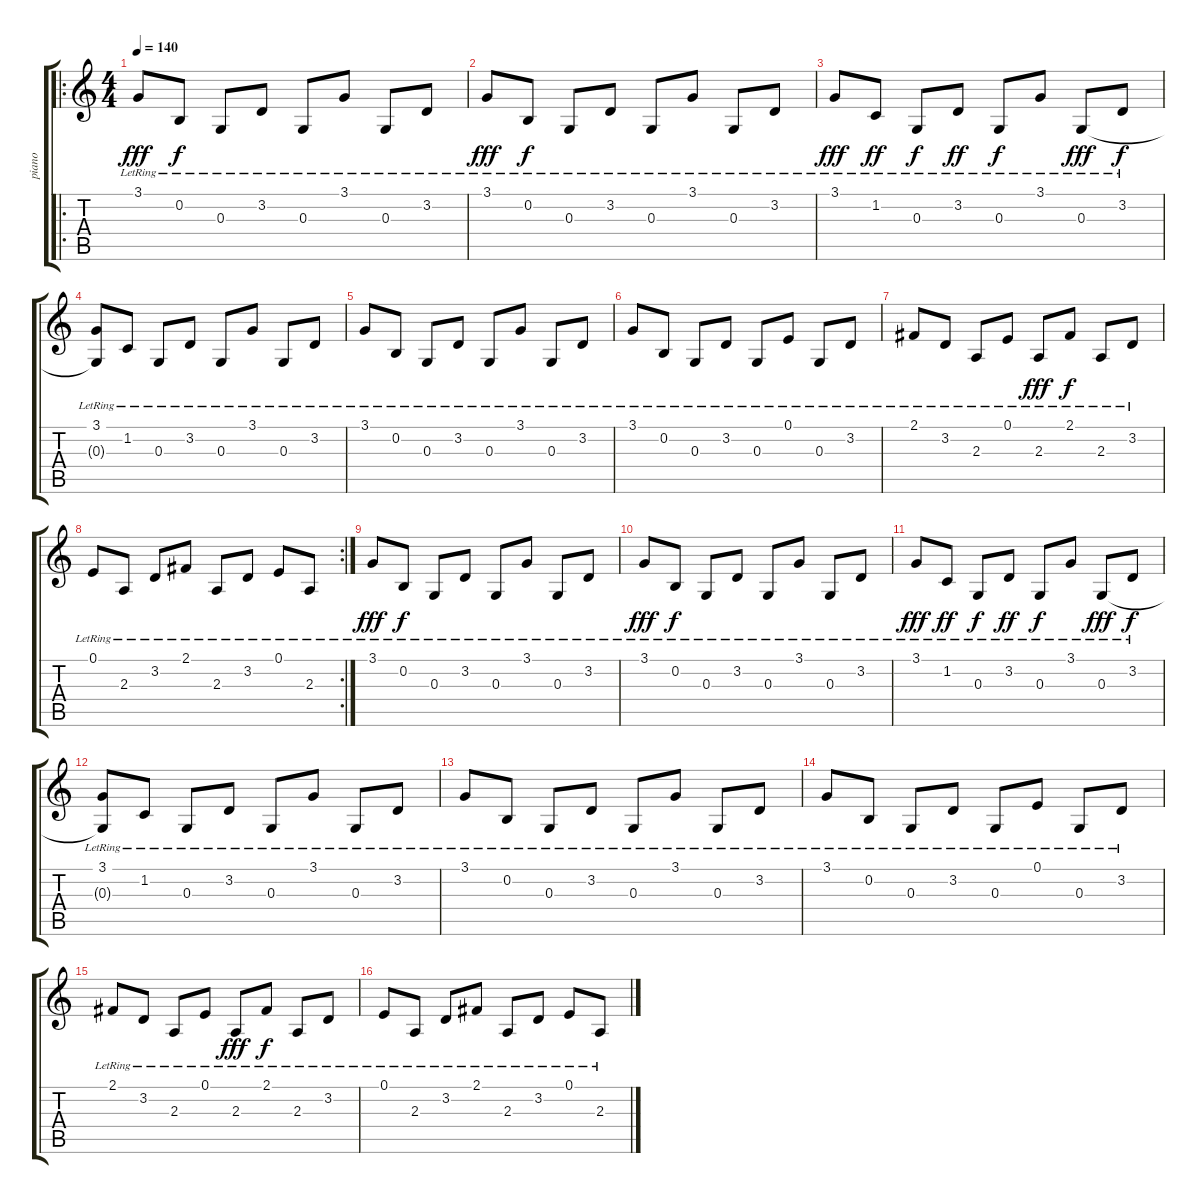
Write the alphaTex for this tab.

\track ("piano" "piano") {instrument acousticgrandpiano}
\staff {score tabs}
\tuning (E4 B3 G3 D3 A2 E2) {hide}
\ro
\ts (4 4)
\tempo 140
\clef g2
\ks c
3.1{lr}.8{dy fff} 0.2{lr}.8{dy f} 0.3{lr}.8 3.2{lr}.8 0.3{lr}.8 3.1{lr}.8 0.3{lr}.8 3.2{lr}.8 |
3.1{lr}.8{dy fff} 0.2{lr}.8{dy f} 0.3{lr}.8 3.2{lr}.8 0.3{lr}.8 3.1{lr}.8 0.3{lr}.8 3.2{lr}.8 |
3.1{lr}.8{dy fff} 1.2{lr}.8{dy ff} 0.3{lr}.8{dy f} 3.2{lr}.8{dy ff} 0.3{lr}.8{dy f} 3.1{lr}.8 0.3{lr}.8{dy fff} 3.2{lr}.8{dy f} |
(3.1{lr} 0.3{t}).8 1.2{lr}.8 0.3{lr}.8 3.2{lr}.8 0.3{lr}.8 3.1{lr}.8 0.3{lr}.8 3.2{lr}.8 |
3.1{lr}.8 0.2{lr}.8 0.3{lr}.8 3.2{lr}.8 0.3{lr}.8 3.1{lr}.8 0.3{lr}.8 3.2{lr}.8 |
3.1{lr}.8 0.2{lr}.8 0.3{lr}.8 3.2{lr}.8 0.3{lr}.8 0.1{lr}.8 0.3{lr}.8 3.2{lr}.8 |
2.1{lr}.8 3.2{lr}.8 2.3{lr}.8 0.1{lr}.8 2.3{lr}.8{dy fff} 2.1{lr}.8{dy f} 2.3{lr}.8 3.2{lr}.8 |
\rc 2
0.1{lr}.8 2.3{lr}.8 3.2{lr}.8 2.1{lr}.8 2.3{lr}.8 3.2{lr}.8 0.1{lr}.8 2.3{lr}.8 |
3.1{lr}.8{dy fff} 0.2{lr}.8{dy f} 0.3{lr}.8 3.2{lr}.8 0.3{lr}.8 3.1{lr}.8 0.3{lr}.8 3.2{lr}.8 |
3.1{lr}.8{dy fff} 0.2{lr}.8{dy f} 0.3{lr}.8 3.2{lr}.8 0.3{lr}.8 3.1{lr}.8 0.3{lr}.8 3.2{lr}.8 |
3.1{lr}.8{dy fff} 1.2{lr}.8{dy ff} 0.3{lr}.8{dy f} 3.2{lr}.8{dy ff} 0.3{lr}.8{dy f} 3.1{lr}.8 0.3{lr}.8{dy fff} 3.2{lr}.8{dy f} |
(3.1{lr} 0.3{t}).8 1.2{lr}.8 0.3{lr}.8 3.2{lr}.8 0.3{lr}.8 3.1{lr}.8 0.3{lr}.8 3.2{lr}.8 |
3.1{lr}.8 0.2{lr}.8 0.3{lr}.8 3.2{lr}.8 0.3{lr}.8 3.1{lr}.8 0.3{lr}.8 3.2{lr}.8 |
3.1{lr}.8 0.2{lr}.8 0.3{lr}.8 3.2{lr}.8 0.3{lr}.8 0.1{lr}.8 0.3{lr}.8 3.2{lr}.8 |
2.1{lr}.8 3.2{lr}.8 2.3{lr}.8 0.1{lr}.8 2.3{lr}.8{dy fff} 2.1{lr}.8{dy f} 2.3{lr}.8 3.2{lr}.8 |
0.1{lr}.8 2.3{lr}.8 3.2{lr}.8 2.1{lr}.8 2.3{lr}.8 3.2{lr}.8 0.1{lr}.8 2.3{lr}.8
